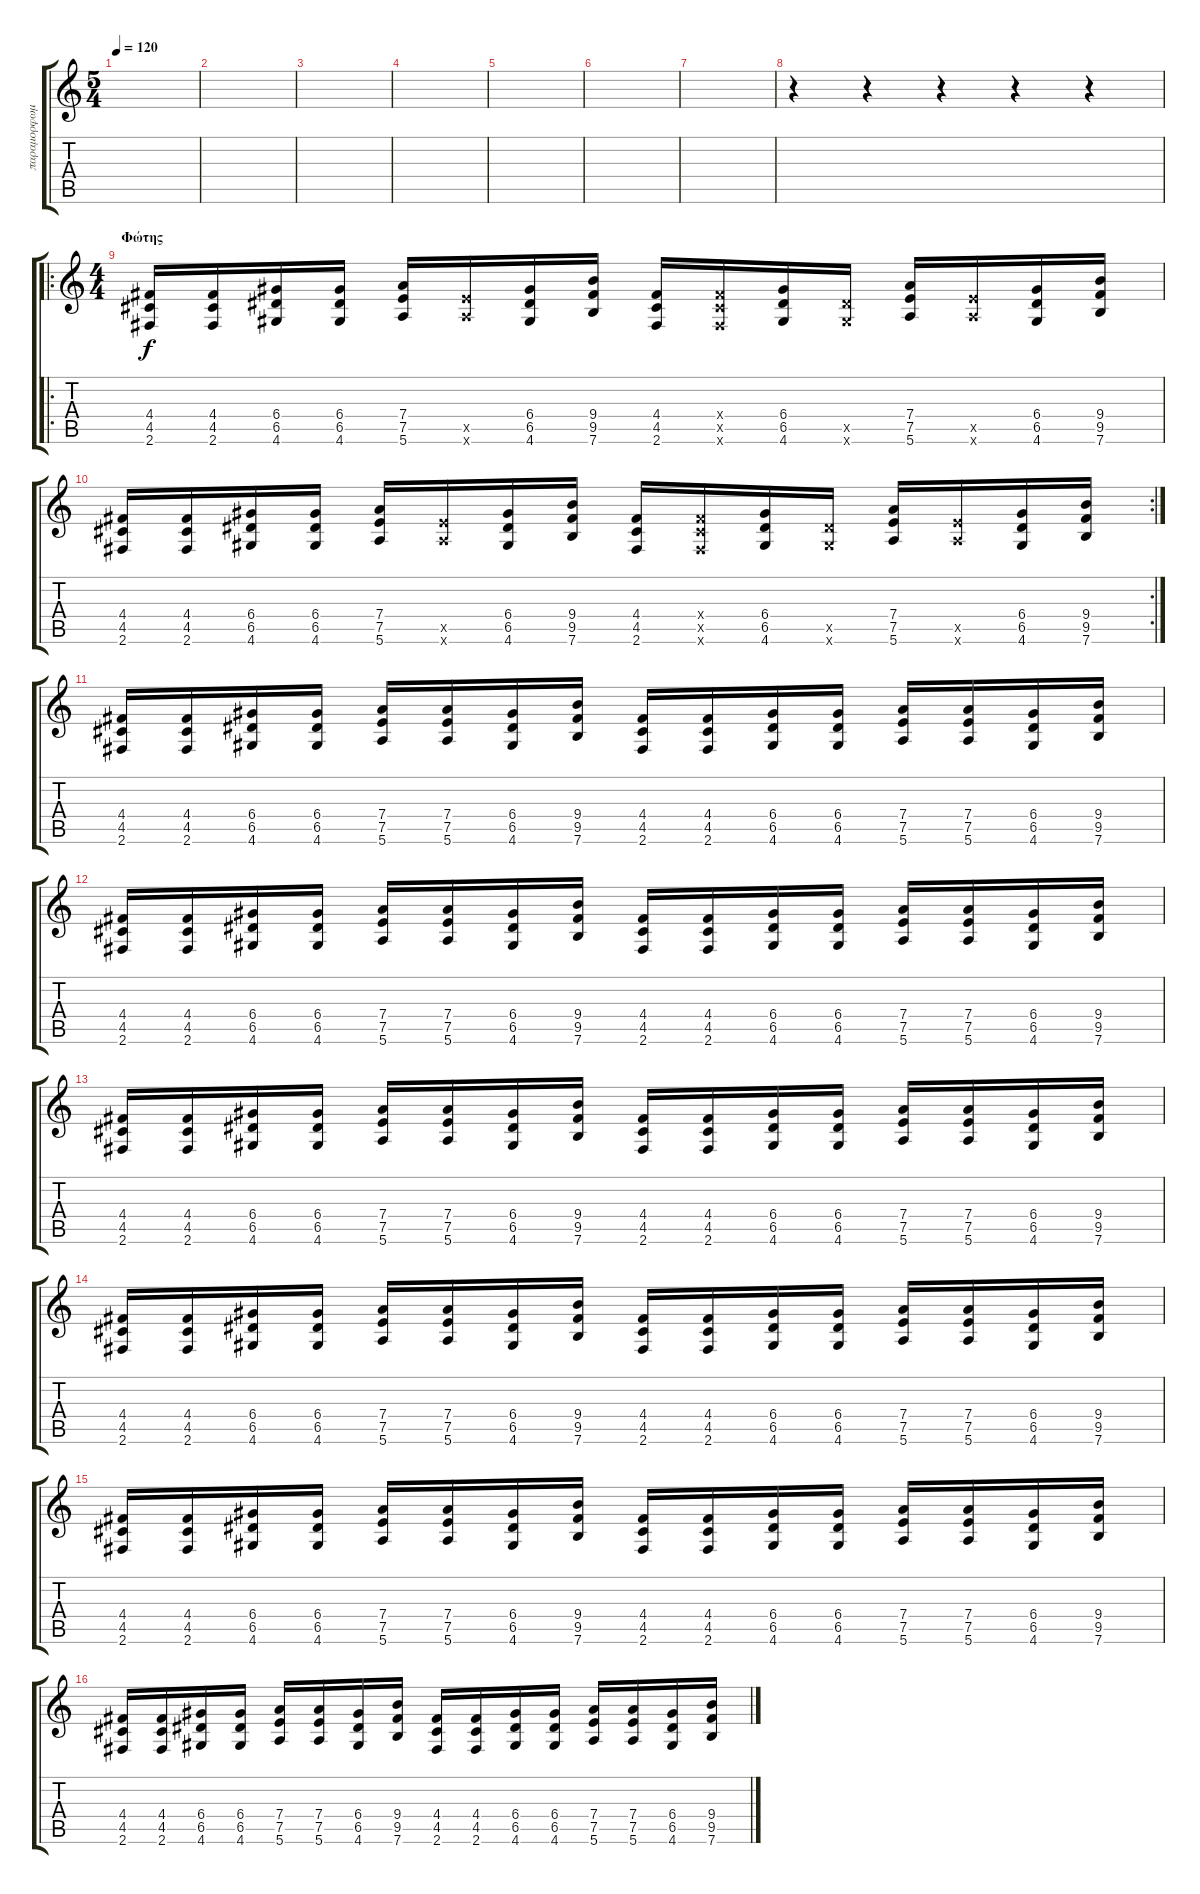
\track ("παραμορφωμένη κιθάρα" "παραμορφωμ") {instrument overdrivenguitar}
\staff {score tabs}
\tuning (E4 B3 G3 D3 A2 E2) {hide}
\ts (5 4)
\tempo 120
\clef g2
\ks c
|
|
|
|
|
|
|
r.4 r.4 r.4 r.4 r.4 |
\ro
\ts (4 4)
\section ("" "Φώτης")
(4.4 4.5 2.6).16 (4.4 4.5 2.6).16 (6.4 6.5 4.6).16 (6.4 6.5 4.6).16 (7.4 7.5 5.6).16 (7.5{x} 5.6{x}).16 (6.4 6.5 4.6).16 (9.4 9.5 7.6).16 (4.4 4.5 2.6).16 (4.4{x} 4.5{x} 2.6{x}).16 (6.4 6.5 4.6).16 (6.5{x} 4.6{x}).16 (7.4 7.5 5.6).16 (7.5{x} 5.6{x}).16 (6.4 6.5 4.6).16 (9.4 9.5 7.6).16 |
\rc 2
(4.4 4.5 2.6).16 (4.4 4.5 2.6).16 (6.4 6.5 4.6).16 (6.4 6.5 4.6).16 (7.4 7.5 5.6).16 (7.5{x} 5.6{x}).16 (6.4 6.5 4.6).16 (9.4 9.5 7.6).16 (4.4 4.5 2.6).16 (4.4{x} 4.5{x} 2.6{x}).16 (6.4 6.5 4.6).16 (6.5{x} 4.6{x}).16 (7.4 7.5 5.6).16 (7.5{x} 5.6{x}).16 (6.4 6.5 4.6).16 (9.4 9.5 7.6).16 |
(4.4 4.5 2.6).16 (4.4 4.5 2.6).16 (6.4 6.5 4.6).16 (6.4 6.5 4.6).16 (7.4 7.5 5.6).16 (7.4 7.5 5.6).16 (6.4 6.5 4.6).16 (9.4 9.5 7.6).16 (4.4 4.5 2.6).16 (4.4 4.5 2.6).16 (6.4 6.5 4.6).16 (6.4 6.5 4.6).16 (7.4 7.5 5.6).16 (7.4 7.5 5.6).16 (6.4 6.5 4.6).16 (9.4 9.5 7.6).16 |
(4.4 4.5 2.6).16 (4.4 4.5 2.6).16 (6.4 6.5 4.6).16 (6.4 6.5 4.6).16 (7.4 7.5 5.6).16 (7.4 7.5 5.6).16 (6.4 6.5 4.6).16 (9.4 9.5 7.6).16 (4.4 4.5 2.6).16 (4.4 4.5 2.6).16 (6.4 6.5 4.6).16 (6.4 6.5 4.6).16 (7.4 7.5 5.6).16 (7.4 7.5 5.6).16 (6.4 6.5 4.6).16 (9.4 9.5 7.6).16 |
(4.4 4.5 2.6).16 (4.4 4.5 2.6).16 (6.4 6.5 4.6).16 (6.4 6.5 4.6).16 (7.4 7.5 5.6).16 (7.4 7.5 5.6).16 (6.4 6.5 4.6).16 (9.4 9.5 7.6).16 (4.4 4.5 2.6).16 (4.4 4.5 2.6).16 (6.4 6.5 4.6).16 (6.4 6.5 4.6).16 (7.4 7.5 5.6).16 (7.4 7.5 5.6).16 (6.4 6.5 4.6).16 (9.4 9.5 7.6).16 |
(4.4 4.5 2.6).16 (4.4 4.5 2.6).16 (6.4 6.5 4.6).16 (6.4 6.5 4.6).16 (7.4 7.5 5.6).16 (7.4 7.5 5.6).16 (6.4 6.5 4.6).16 (9.4 9.5 7.6).16 (4.4 4.5 2.6).16 (4.4 4.5 2.6).16 (6.4 6.5 4.6).16 (6.4 6.5 4.6).16 (7.4 7.5 5.6).16 (7.4 7.5 5.6).16 (6.4 6.5 4.6).16 (9.4 9.5 7.6).16 |
(4.4 4.5 2.6).16 (4.4 4.5 2.6).16 (6.4 6.5 4.6).16 (6.4 6.5 4.6).16 (7.4 7.5 5.6).16 (7.4 7.5 5.6).16 (6.4 6.5 4.6).16 (9.4 9.5 7.6).16 (4.4 4.5 2.6).16 (4.4 4.5 2.6).16 (6.4 6.5 4.6).16 (6.4 6.5 4.6).16 (7.4 7.5 5.6).16 (7.4 7.5 5.6).16 (6.4 6.5 4.6).16 (9.4 9.5 7.6).16 |
(4.4 4.5 2.6).16 (4.4 4.5 2.6).16 (6.4 6.5 4.6).16 (6.4 6.5 4.6).16 (7.4 7.5 5.6).16 (7.4 7.5 5.6).16 (6.4 6.5 4.6).16 (9.4 9.5 7.6).16 (4.4 4.5 2.6).16 (4.4 4.5 2.6).16 (6.4 6.5 4.6).16 (6.4 6.5 4.6).16 (7.4 7.5 5.6).16 (7.4 7.5 5.6).16 (6.4 6.5 4.6).16 (9.4 9.5 7.6).16
